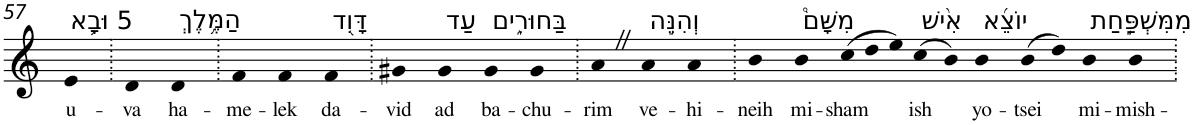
**kern	**text
*part1	*part1
*staff1	*staff1
*I"Piano	*
*I'Pno	*
!!LO:PB:g=z
*clefG2	*
*k[]	*
=57	=57
!LO:TX:a:t=5 וּבָ֛א	!
!	!LO:LY:b
4e	u-
=58.	=58.
!	!LO:LY:b
4d	-va
!LO:TX:a:t=הַמֶּ֥לֶךְ	!
!	!LO:LY:b
4d	ha-
=59.	=59.
!	!LO:LY:b
4f	-me-
!	!LO:LY:b
4f	-lek
!LO:TX:a:t=דָּוִ֖ד	!
!	!LO:LY:b
4f	da-
=60.	=60.
!	!LO:LY:b
4g#X	-vid
!LO:TX:a:t=עַד	!
!	!LO:LY:b
4g#	ad
!LO:TX:a:t=בַּחוּרִ֑ים	!
!	!LO:LY:b
4g#	ba-
!	!LO:LY:b
4g#	-chu-
=61.	=61.
!	!LO:LY:b
4aZ	-rim
!LO:TX:a:t=וְהִנֵּ֣ה	!
!	!LO:LY:b
4a	ve-
!	!LO:LY:b
4a	-hi-
=62.	=62.
!	!LO:LY:b
4b	-neih
!LO:TX:a:t=מִשָּׁם֩	!
!	!LO:LY:b
4b	mi-
*Xtuplet	*
!	!LO:LY:b
(>12cc	-sham
12dd	.
12ee)	.
!LO:TX:a:t=אִ֨ישׁ	!
!	!LO:LY:b
(>8cc	ish
8b)	.
!LO:TX:a:t=יוֹצֵ֜א	!
!	!LO:LY:b
4b	yo-
!	!LO:LY:b
(>8b	-tsei
8dd)	.
!LO:TX:a:t=מִמִּשְׁפַּ֣חַת	!
!	!LO:LY:b
4b	mi-
!	!LO:LY:b
4b	-mish-
=.	=.
*-	*-
